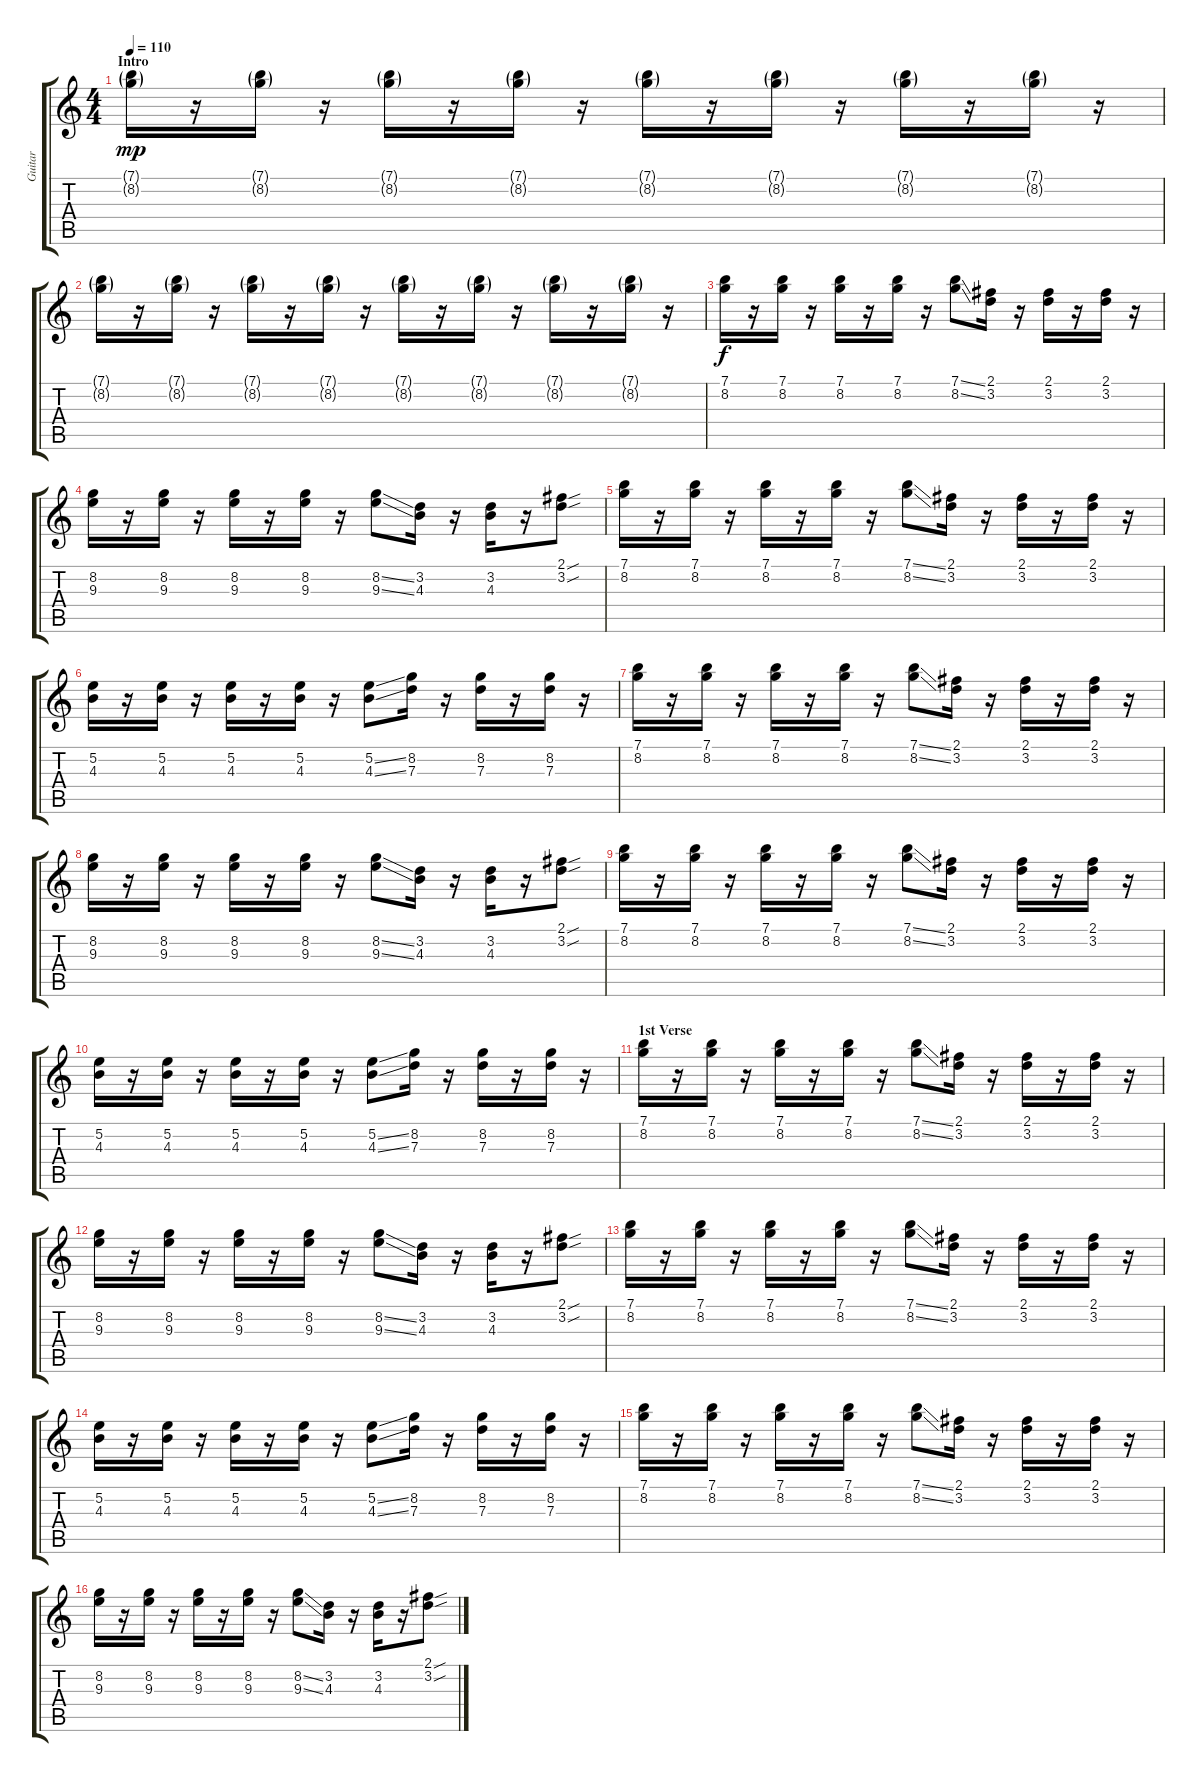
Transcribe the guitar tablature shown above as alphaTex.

\track ("Guitar" "Guitar") {instrument distortionguitar}
\staff {score tabs}
\tuning (E4 B3 G3 D3 A2 E2) {hide}
\ts (4 4)
\section ("" "Intro")
\tempo 110
\clef g2
\ks c
(7.1{g} 8.2{g}).16{dy mp balance 2 instrument distortionguitar} r.16 (7.1{g} 8.2{g}).16 r.16 (7.1{g} 8.2{g}).16 r.16 (7.1{g} 8.2{g}).16 r.16 (7.1{g} 8.2{g}).16 r.16 (7.1{g} 8.2{g}).16 r.16 (7.1{g} 8.2{g}).16 r.16 (7.1{g} 8.2{g}).16 r.16 |
(7.1{g} 8.2{g}).16 r.16 (7.1{g} 8.2{g}).16 r.16 (7.1{g} 8.2{g}).16 r.16 (7.1{g} 8.2{g}).16 r.16 (7.1{g} 8.2{g}).16 r.16 (7.1{g} 8.2{g}).16 r.16 (7.1{g} 8.2{g}).16 r.16 (7.1{g} 8.2{g}).16 r.16 |
(7.1 8.2).16{dy f balance 8} r.16 (7.1 8.2).16 r.16 (7.1 8.2).16 r.16 (7.1 8.2).16 r.16 (7.1{ss} 8.2{ss}).8 (2.1 3.2).16 r.16 (2.1 3.2).16 r.16 (2.1 3.2).16 r.16 |
(8.2 9.3).16 r.16 (8.2 9.3).16 r.16 (8.2 9.3).16 r.16 (8.2 9.3).16 r.16 (8.2{ss} 9.3{ss}).8 (3.2 4.3).16 r.16 (3.2 4.3).16 r.16 (2.1{sou} 3.2{sou}).8 |
(7.1 8.2).16 r.16 (7.1 8.2).16 r.16 (7.1 8.2).16 r.16 (7.1 8.2).16 r.16 (7.1{ss} 8.2{ss}).8 (2.1 3.2).16 r.16 (2.1 3.2).16 r.16 (2.1 3.2).16 r.16 |
(5.2 4.3).16 r.16 (5.2 4.3).16 r.16 (5.2 4.3).16 r.16 (5.2 4.3).16 r.16 (5.2{ss} 4.3{ss}).8 (8.2 7.3).16 r.16 (8.2 7.3).16 r.16 (8.2 7.3).16 r.16 |
(7.1 8.2).16 r.16 (7.1 8.2).16 r.16 (7.1 8.2).16 r.16 (7.1 8.2).16 r.16 (7.1{ss} 8.2{ss}).8 (2.1 3.2).16 r.16 (2.1 3.2).16 r.16 (2.1 3.2).16 r.16 |
(8.2 9.3).16 r.16 (8.2 9.3).16 r.16 (8.2 9.3).16 r.16 (8.2 9.3).16 r.16 (8.2{ss} 9.3{ss}).8 (3.2 4.3).16 r.16 (3.2 4.3).16 r.16 (2.1{sou} 3.2{sou}).8 |
(7.1 8.2).16 r.16 (7.1 8.2).16 r.16 (7.1 8.2).16 r.16 (7.1 8.2).16 r.16 (7.1{ss} 8.2{ss}).8 (2.1 3.2).16 r.16 (2.1 3.2).16 r.16 (2.1 3.2).16 r.16 |
(5.2 4.3).16 r.16 (5.2 4.3).16 r.16 (5.2 4.3).16 r.16 (5.2 4.3).16 r.16 (5.2{ss} 4.3{ss}).8 (8.2 7.3).16 r.16 (8.2 7.3).16 r.16 (8.2 7.3).16 r.16 |
\section ("" "1st Verse")
(7.1 8.2).16 r.16 (7.1 8.2).16 r.16 (7.1 8.2).16 r.16 (7.1 8.2).16 r.16 (7.1{ss} 8.2{ss}).8 (2.1 3.2).16 r.16 (2.1 3.2).16 r.16 (2.1 3.2).16 r.16 |
(8.2 9.3).16 r.16 (8.2 9.3).16 r.16 (8.2 9.3).16 r.16 (8.2 9.3).16 r.16 (8.2{ss} 9.3{ss}).8 (3.2 4.3).16 r.16 (3.2 4.3).16 r.16 (2.1{sou} 3.2{sou}).8 |
(7.1 8.2).16 r.16 (7.1 8.2).16 r.16 (7.1 8.2).16 r.16 (7.1 8.2).16 r.16 (7.1{ss} 8.2{ss}).8 (2.1 3.2).16 r.16 (2.1 3.2).16 r.16 (2.1 3.2).16 r.16 |
(5.2 4.3).16 r.16 (5.2 4.3).16 r.16 (5.2 4.3).16 r.16 (5.2 4.3).16 r.16 (5.2{ss} 4.3{ss}).8 (8.2 7.3).16 r.16 (8.2 7.3).16 r.16 (8.2 7.3).16 r.16 |
(7.1 8.2).16 r.16 (7.1 8.2).16 r.16 (7.1 8.2).16 r.16 (7.1 8.2).16 r.16 (7.1{ss} 8.2{ss}).8 (2.1 3.2).16 r.16 (2.1 3.2).16 r.16 (2.1 3.2).16 r.16 |
(8.2 9.3).16 r.16 (8.2 9.3).16 r.16 (8.2 9.3).16 r.16 (8.2 9.3).16 r.16 (8.2{ss} 9.3{ss}).8 (3.2 4.3).16 r.16 (3.2 4.3).16 r.16 (2.1{sou} 3.2{sou}).8
